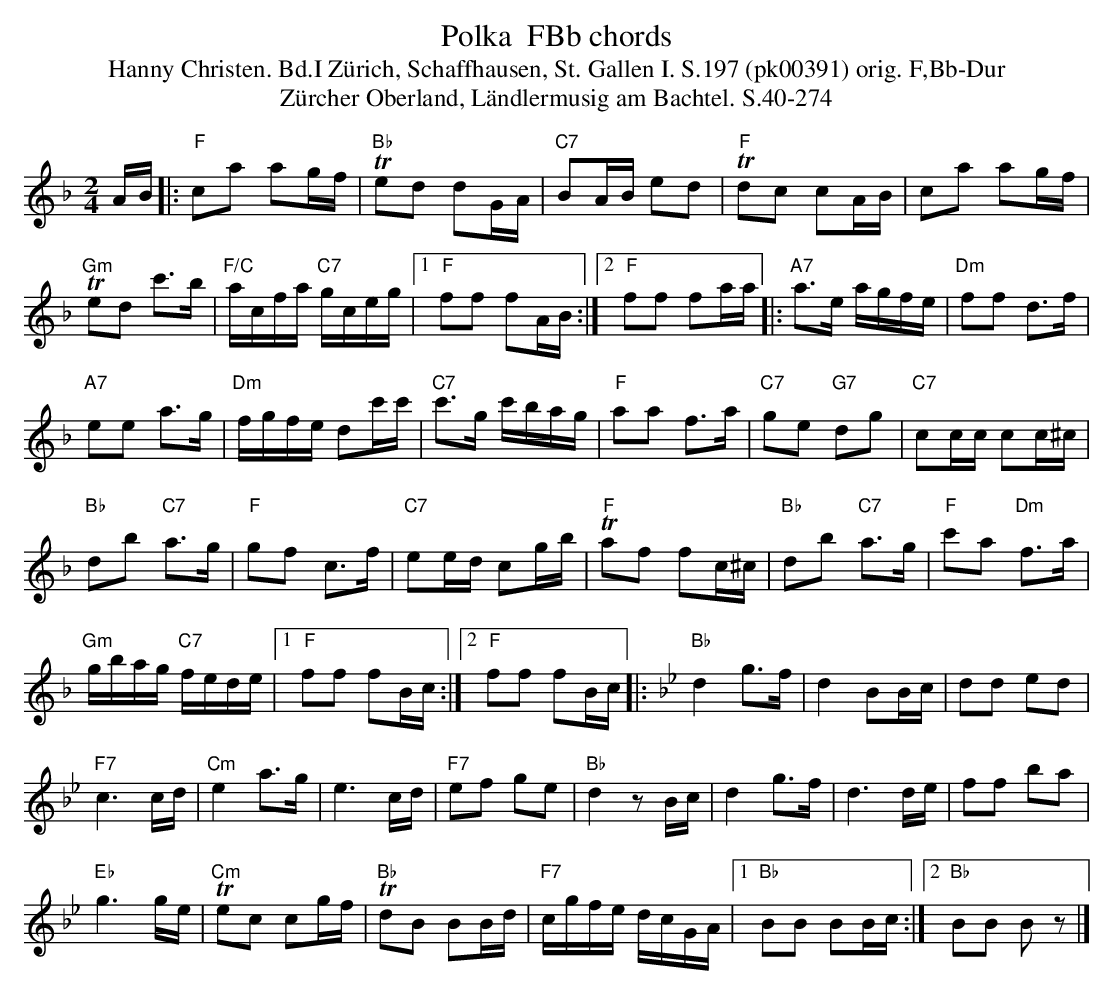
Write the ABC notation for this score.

X:1
T: Polka  FBb chords
T:Hanny Christen. Bd.I Z\"urich, Schaffhausen, St. Gallen I. S.197 (pk00391) orig. F,Bb-Dur
T: Z\"urcher Oberland, L\"andlermusig am Bachtel. S.40-274
M:2/4
L:1/16
K:F %%MIDI gchordon
AB |: "F"c2a2 a2gf | "Bb"Te2d2 d2GA | "C7"B2AB e2d2 | "F"Td2c2 c2AB | c2a2 a2gf |
"Gm"Te2d2 c'3b | "F/C"acfa "C7"gceg |1 "F"f2f2 f2AB :|2 "F"f2f2 f2aa |: "A7"a3e agfe | "Dm"f2f2 d3f |
"A7"e2e2 a3g | "Dm"fgfe d2c'c' | "C7"c'3g c'bag | "F"a2a2 f3a | "C7"g2e2 "G7"d2g2 | "C7"c2cc c2c^c |
"Bb"d2b2 "C7"a3g | "F"g2f2 c3f | "C7"e2ed c2gb | "F"Ta2f2 f2c^c | "Bb"d2b2 "C7"a3g | "F"c'2a2 "Dm"f3a |
"Gm"gbag "C7"fede |1 "F"f2f2 f2Bc :|2 "F"f2f2 f2Bc |: [K:Bb] "Bb"d4g3f | d4 B2Bc | d2d2 e2d2 |
"F7"c6cd | "Cm"e4 a3g | e6cd | "F7"e2f2 g2e2 | "Bb"d4z2Bc | d4g3f | d6de | f2f2 b2a2 |
"Eb"g6ge | "Cm"Te2c2 c2gf | "Bb"Td2B2 B2Bd | "F7"cgfe dcGA |1 "Bb"B2B2 B2Bc :|2 "Bb"B2B2 B2z2 |]
